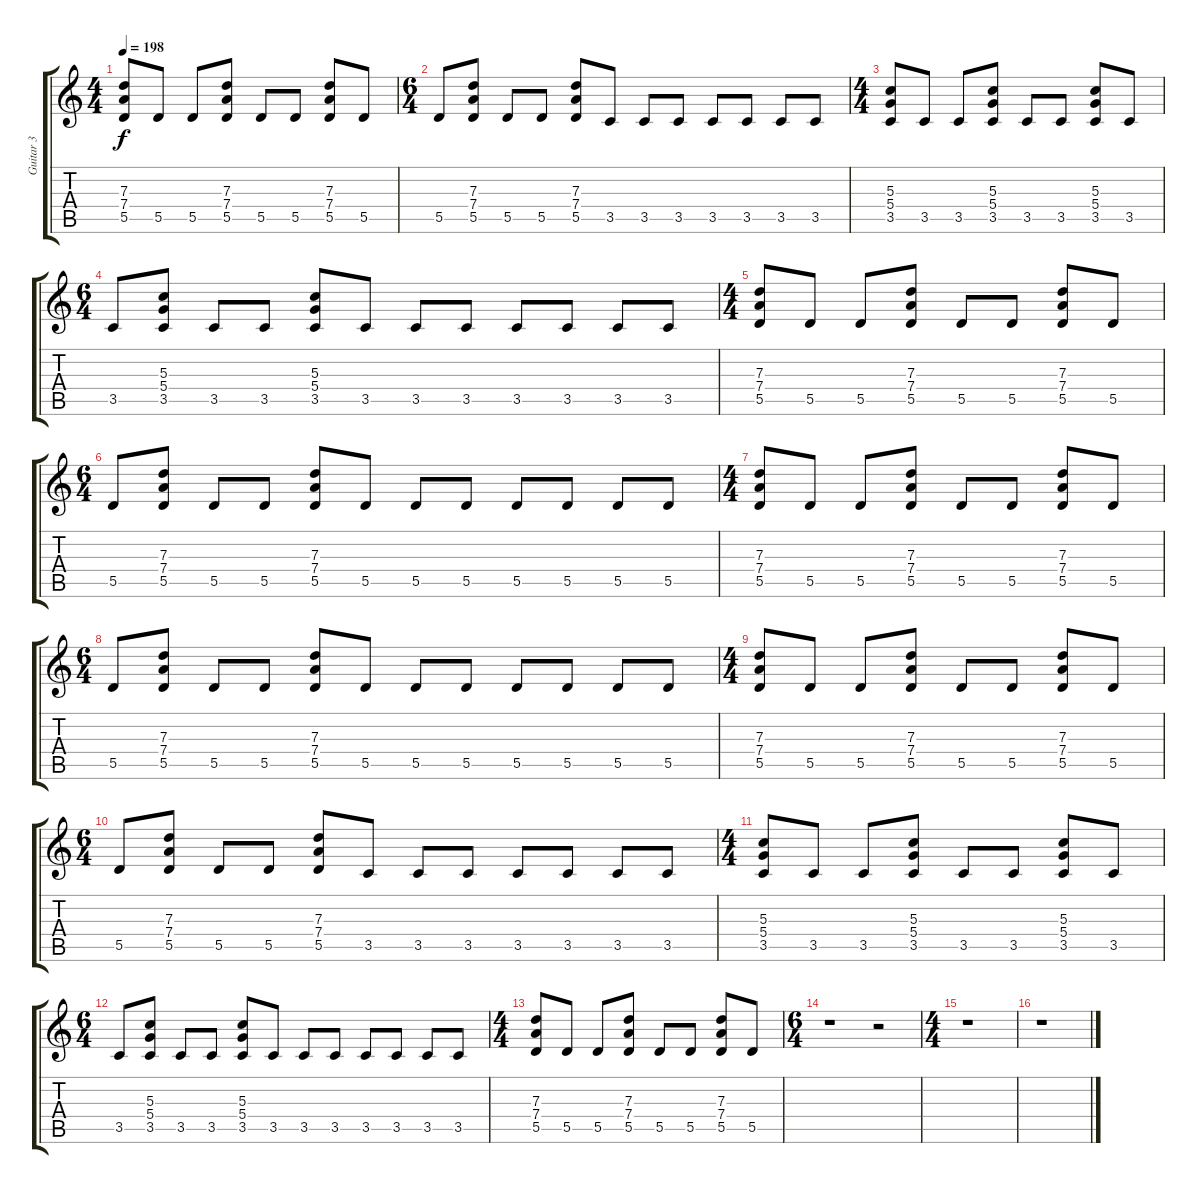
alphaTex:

\track ("Guitar 3" "Guitar 3") {instrument overdrivenguitar}
\staff {score tabs}
\tuning (E4 B3 G3 D3 A2 E2) {hide}
\ts (4 4)
\tempo 198
\clef g2
\ks c
(7.3 7.4 5.5).8{dy f} 5.5.8 5.5.8 (7.3 7.4 5.5).8 5.5.8 5.5.8 (7.3 7.4 5.5).8 5.5.8 |
\ts (6 4)
5.5.8 (7.3 7.4 5.5).8 5.5.8 5.5.8 (7.3 7.4 5.5).8 3.5.8 3.5.8 3.5.8 3.5.8 3.5.8 3.5.8 3.5.8 |
\ts (4 4)
(5.3 5.4 3.5).8 3.5.8 3.5.8 (5.3 5.4 3.5).8 3.5.8 3.5.8 (5.3 5.4 3.5).8 3.5.8 |
\ts (6 4)
3.5.8 (5.3 5.4 3.5).8 3.5.8 3.5.8 (5.3 5.4 3.5).8 3.5.8 3.5.8 3.5.8 3.5.8 3.5.8 3.5.8 3.5.8 |
\ts (4 4)
(7.3 7.4 5.5).8 5.5.8 5.5.8 (7.3 7.4 5.5).8 5.5.8 5.5.8 (7.3 7.4 5.5).8 5.5.8 |
\ts (6 4)
5.5.8 (7.3 7.4 5.5).8 5.5.8 5.5.8 (7.3 7.4 5.5).8 5.5.8 5.5.8 5.5.8 5.5.8 5.5.8 5.5.8 5.5.8 |
\ts (4 4)
(7.3 7.4 5.5).8 5.5.8 5.5.8 (7.3 7.4 5.5).8 5.5.8 5.5.8 (7.3 7.4 5.5).8 5.5.8 |
\ts (6 4)
5.5.8 (7.3 7.4 5.5).8 5.5.8 5.5.8 (7.3 7.4 5.5).8 5.5.8 5.5.8 5.5.8 5.5.8 5.5.8 5.5.8 5.5.8 |
\ts (4 4)
(7.3 7.4 5.5).8 5.5.8 5.5.8 (7.3 7.4 5.5).8 5.5.8 5.5.8 (7.3 7.4 5.5).8 5.5.8 |
\ts (6 4)
5.5.8 (7.3 7.4 5.5).8 5.5.8 5.5.8 (7.3 7.4 5.5).8 3.5.8 3.5.8 3.5.8 3.5.8 3.5.8 3.5.8 3.5.8 |
\ts (4 4)
(5.3 5.4 3.5).8 3.5.8 3.5.8 (5.3 5.4 3.5).8 3.5.8 3.5.8 (5.3 5.4 3.5).8 3.5.8 |
\ts (6 4)
3.5.8 (5.3 5.4 3.5).8 3.5.8 3.5.8 (5.3 5.4 3.5).8 3.5.8 3.5.8 3.5.8 3.5.8 3.5.8 3.5.8 3.5.8 |
\ts (4 4)
(7.3 7.4 5.5).8 5.5.8 5.5.8 (7.3 7.4 5.5).8 5.5.8 5.5.8 (7.3 7.4 5.5).8 5.5.8 |
\ts (6 4)
r.1 r.2 |
\ts (4 4)
r.1 |
r.1
